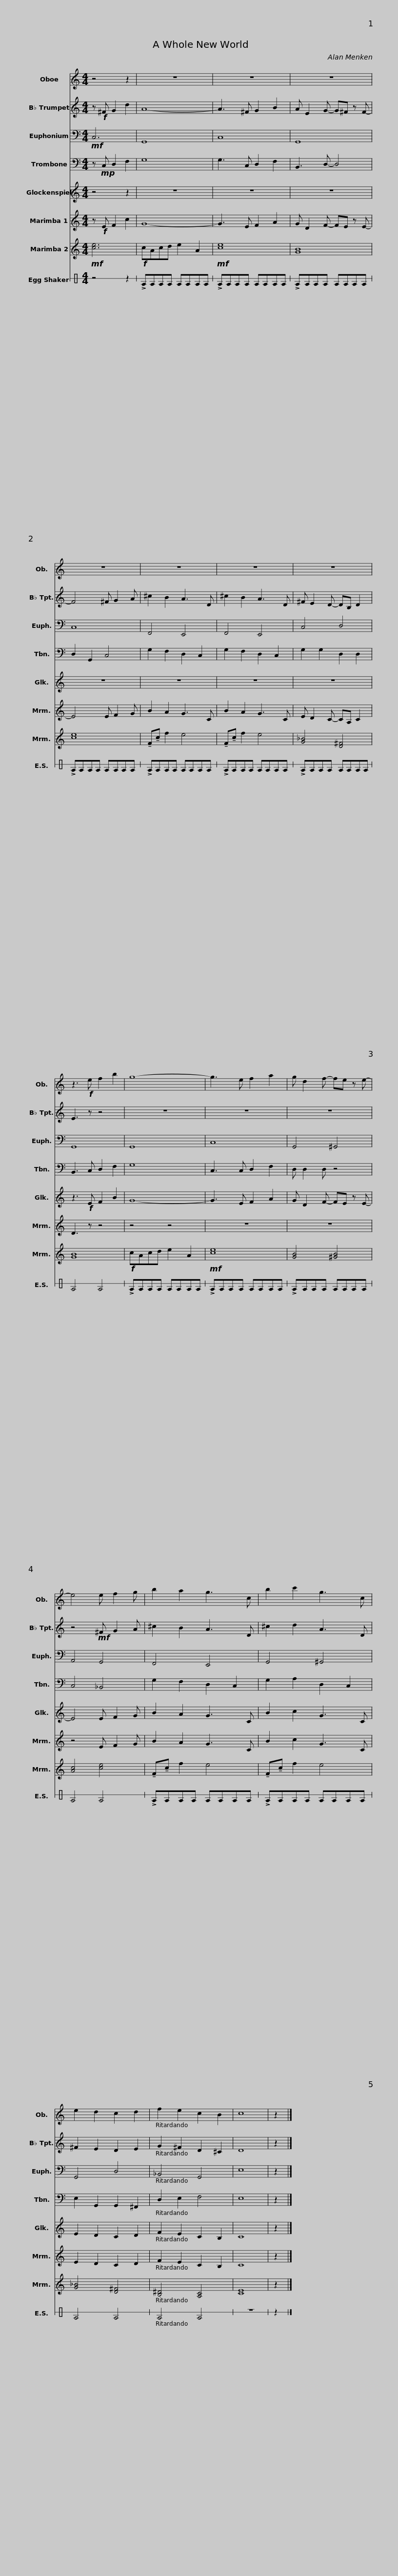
X:1
%%score 1 2 3 4 5 6 7 8
L:1/8
M:4/4
I:linebreak $
K:C
V:1 treble
V:2 treble transpose=-2
V:3 bass
V:4 bass
V:5 treble transpose=24
V:6 treble
V:7 treble
V:8 perc stafflines=1
K:none
V:1
 z4 z2 | z8 | z8 | z8 | z8 | %5
 z8 | z8 |$ z8 | z3!f! e f2 b2 | g8- | %10
 g3 e f2 a2 | g d2 f- fe z e- | e4 e f2 g | b2 a2 g3 c | b2 c'2 g3 c |$ %15
 e2 d2 c2 d2 | f2 e2 c2 B2 | c8 | z2 |] %19
V:2
 z!f! ^F G2 d2 | A8- |[K:C] A3 ^F G2 B2 | A E2 G- G^F z F- | F4 ^F G2 A | %5
 ^c2 B2 A3 D | ^c2 B2 A3 D |$ ^F E2 D- DB, D2 | E3 z z4 | z8 | %10
 z8 | z8 | z4!mf! ^F G2 A | ^c2 B2 A3 D | ^c2 d2 A3 D |$ %15
 ^F2 E2 D2 E2 | G2 ^F2 D2 ^C2 | D8 | z2 |] %19
V:3
!mf! C,6 | G,,8 | C,8 | G,,8 | C,8 | %5
 F,,4 E,,4 | F,,4 E,,4 |$ C,4 D,4 | G,,8 | G,,8 | %10
 C,8 | G,,4 ^G,,4 | A,,4 G,,4 | F,,4 E,,4 | G,,4 ^G,,4 |$ %15
 G,,4 D,4 | _B,,4 G,,4 | E,8 | z2 |] %19
V:4
 z!mp! C, D,2 F,2 | G,8 | G,3 C, D,2 F,2 | B,,3 D,- D,4 | D,2 G,,2 C,4 | %5
 G,2 F,2 D,2 C,2 | G,2 F,2 D,2 C,2 |$ G,2 G,2 D,2 D,2 | B,,3 C, D,2 F,2 | G,8 | %10
 C,3 C, D,2 F,2 | D, D,2 D, z4 | C,4 _B,,4 | G,2 F,2 D,2 C,2 | G,2 A,2 D,2 C,2 |$ %15
 E,2 G,,2 G,,2 ^F,,2 | D,2 E,2 F,4 | E,8 | z2 |] %19
V:5
 z4 z2 | z8 | z8 | z8 | z8 | %5
 z8 | z8 |$ z8 | z3!f! E F2 B2 | G8- | %10
 G3 E F2 A2 | G D2 F- FE z E- | E4 E F2 G | B2 A2 G3 C | B2 c2 G3 C |$ %15
 E2 D2 C2 D2 | F2 E2 C2 B,2 | C8 | z2 |] %19
V:6
 z!f! E F2 c2 | G8- | G3 E F2 A2 | G D2 F- FE z E- | E4 E F2 G | %5
 B2 A2 G3 C | B2 A2 G3 C |$ E D2 C- CA, C2 | D3 z z4 | z4 z4 | %10
 z8 | z8 | z4 E F2 G | B2 A2 G3 C | B2 c2 G3 C |$ %15
 E2 D2 C2 D2 | F2 E2 C2 B,2 | C8 | z2 |] %19
V:7
!mf! [ce]6 |!f! cAcd e2 A2 |!mf! [ce]8 | [GB]8 | [ce]8 | %5
 !tenuto!F!tenuto!c f2 e4 | !tenuto!F!tenuto!c f2 e4 |$ [G_B]4 [D^F]4 | [GB]8 |!f! cAcd e2 A2 | %10
!mf! [ce]8 | [GB]4 [^GB]4 | [Ac]4 [ce]4 | !tenuto!F!tenuto!c f2 e4 | !tenuto!F!tenuto!c f2 e4 |$ %15
 [G_B]4 [D^F]4 | [B,^D]4 [A,C]4 | [CE]8 | z2 |] %19
V:8
 z4 z2 | !>!EEEE EEEE | !>!EEEE EEEE | !>!EEEE EEEE | !>!EEEE EEEE | %5
 !>!EEEE EEEE | !>!EEEE EEEE |$ !>!EEEE EEEE | E4 E4 | !>!EEEE EEEE | %10
 !>!EEEE EEEE | !>!EEEE EEEE | E4 E4 | !>!EEEE EEEE | !>!EEEE EEEE |$ %15
 E4 E4 | E4 E4 | z8 | z2 |] %19
